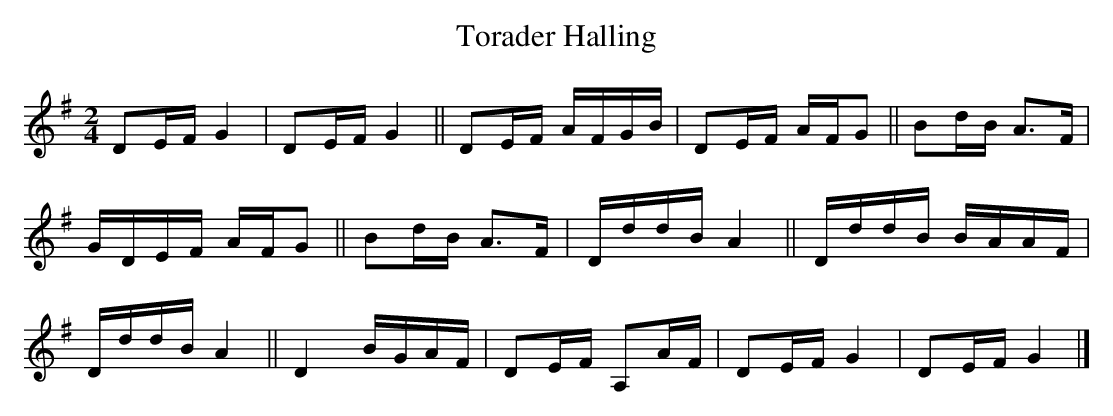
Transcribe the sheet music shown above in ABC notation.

X:1
T:Torader Halling
M:2/4
L:1/16
K:G
D2EFG4 | D2EFG4 || D2EF AFGB | D2EF AFG2 || B2dB A2>F2 |
GDEF AFG2 || B2dB A2>F2 | DddBA4 || DddB BAAF |
DddBA4 || D4 BGAF | D2EF A,2AF | D2EFG4 | D2EFG4 |]
